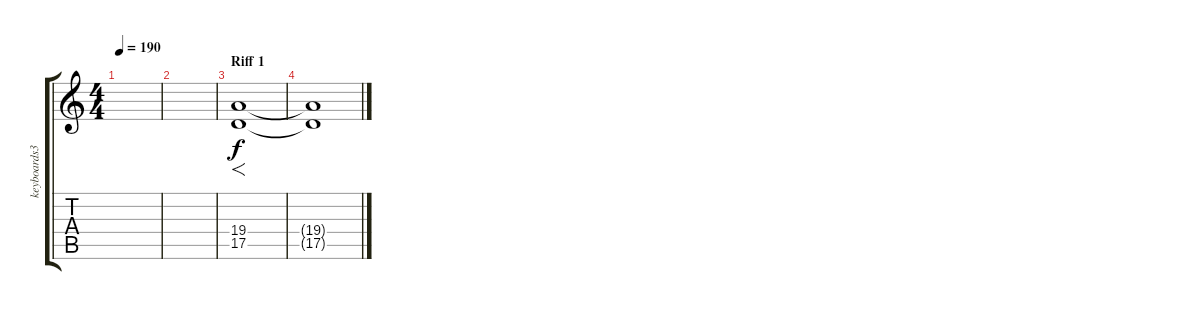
\track ("keyboards3" "keyboards3") {instrument stringensemble1}
\staff {score tabs}
\tuning (E4 B3 G3 D3 A2 E2) {hide}
\ts (4 4)
\tempo 190
\clef g2
\ks c
|
|
\section ("" "Riff 1")
(19.4 17.5).1{f} |
(19.4{t} 17.5{t}).1
